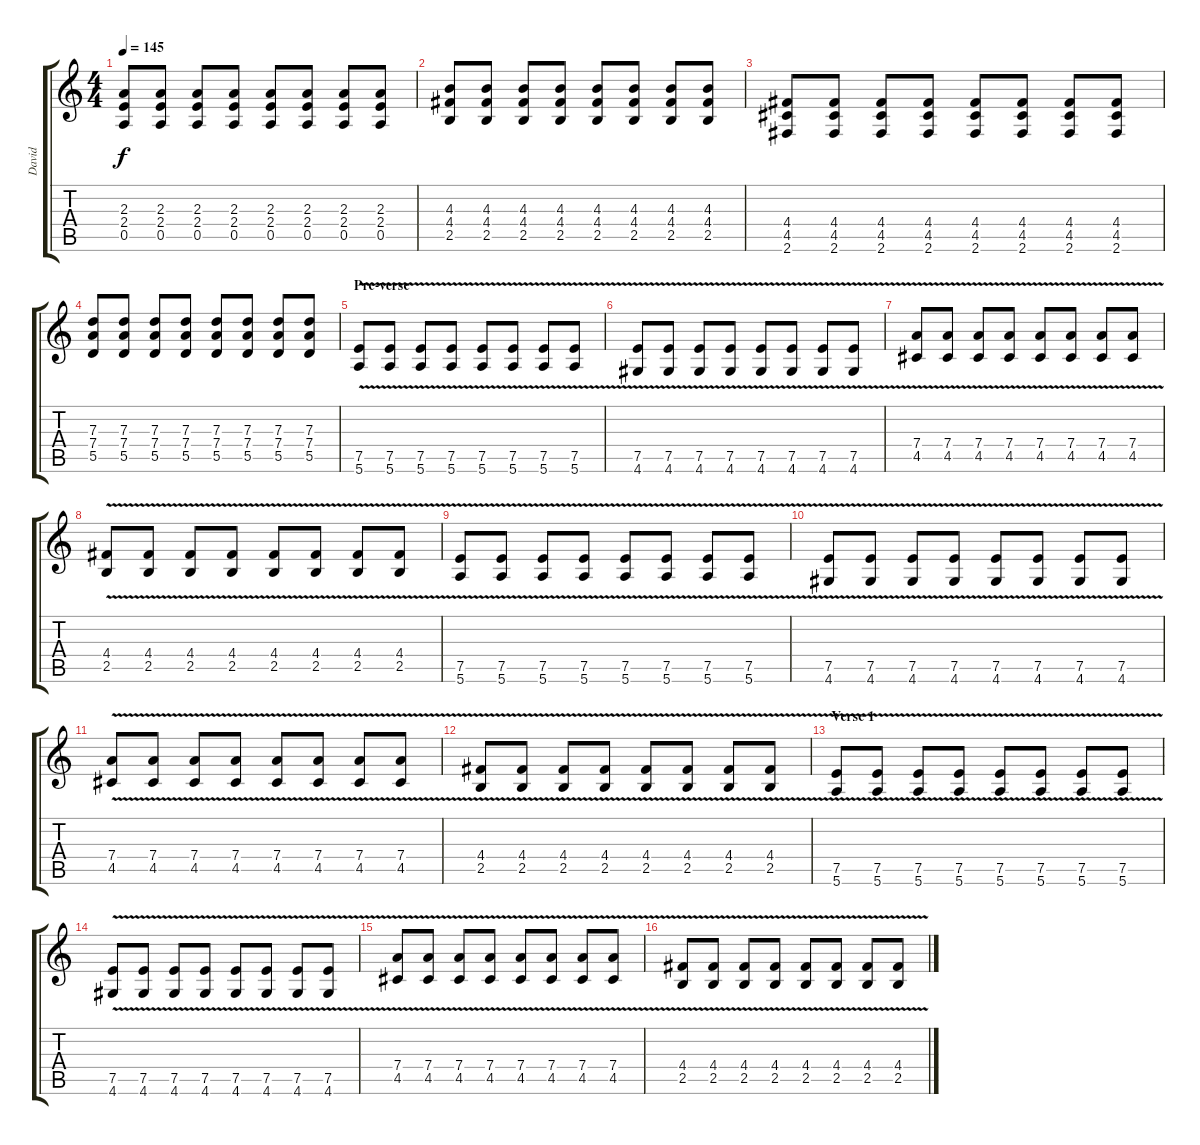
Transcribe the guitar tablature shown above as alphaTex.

\track ("David" "David") {instrument distortionguitar}
\staff {score tabs}
\tuning (E4 B3 G3 D3 A2 E2) {hide}
\ts (4 4)
\tempo 145
\clef g2
\ks c
(2.3 2.4 0.5).8{dy f} (2.3 2.4 0.5).8 (2.3 2.4 0.5).8 (2.3 2.4 0.5).8 (2.3 2.4 0.5).8 (2.3 2.4 0.5).8 (2.3 2.4 0.5).8 (2.3 2.4 0.5).8 |
(4.3 4.4 2.5).8 (4.3 4.4 2.5).8 (4.3 4.4 2.5).8 (4.3 4.4 2.5).8 (4.3 4.4 2.5).8 (4.3 4.4 2.5).8 (4.3 4.4 2.5).8 (4.3 4.4 2.5).8 |
(4.4 4.5 2.6).8 (4.4 4.5 2.6).8 (4.4 4.5 2.6).8 (4.4 4.5 2.6).8 (4.4 4.5 2.6).8 (4.4 4.5 2.6).8 (4.4 4.5 2.6).8 (4.4 4.5 2.6).8 |
(7.3 7.4 5.5).8 (7.3 7.4 5.5).8 (7.3 7.4 5.5).8 (7.3 7.4 5.5).8 (7.3 7.4 5.5).8 (7.3 7.4 5.5).8 (7.3 7.4 5.5).8 (7.3 7.4 5.5).8 |
\section ("" "Pre-verse")
(7.5{v} 5.6{v}).8{volume 7} (7.5{v} 5.6{v}).8 (7.5{v} 5.6{v}).8 (7.5{v} 5.6{v}).8 (7.5{v} 5.6{v}).8 (7.5{v} 5.6{v}).8 (7.5{v} 5.6{v}).8 (7.5{v} 5.6{v}).8 |
(7.5{v} 4.6{v}).8{volume 7} (7.5{v} 4.6{v}).8 (7.5{v} 4.6{v}).8 (7.5{v} 4.6{v}).8 (7.5{v} 4.6{v}).8 (7.5{v} 4.6{v}).8 (7.5{v} 4.6{v}).8 (7.5{v} 4.6{v}).8 |
(7.4{v} 4.5{v}).8{volume 7} (7.4{v} 4.5{v}).8 (7.4{v} 4.5{v}).8 (7.4{v} 4.5{v}).8 (7.4{v} 4.5{v}).8 (7.4{v} 4.5{v}).8 (7.4{v} 4.5{v}).8 (7.4{v} 4.5{v}).8 |
(4.4{v} 2.5{v}).8{volume 7} (4.4{v} 2.5{v}).8 (4.4{v} 2.5{v}).8 (4.4{v} 2.5{v}).8 (4.4{v} 2.5{v}).8 (4.4{v} 2.5{v}).8 (4.4{v} 2.5{v}).8 (4.4{v} 2.5{v}).8 |
(7.5{v} 5.6{v}).8{volume 7} (7.5{v} 5.6{v}).8 (7.5{v} 5.6{v}).8 (7.5{v} 5.6{v}).8 (7.5{v} 5.6{v}).8 (7.5{v} 5.6{v}).8 (7.5{v} 5.6{v}).8 (7.5{v} 5.6{v}).8 |
(7.5{v} 4.6{v}).8{volume 7} (7.5{v} 4.6{v}).8 (7.5{v} 4.6{v}).8 (7.5{v} 4.6{v}).8 (7.5{v} 4.6{v}).8 (7.5{v} 4.6{v}).8 (7.5{v} 4.6{v}).8 (7.5{v} 4.6{v}).8 |
(7.4{v} 4.5{v}).8{volume 7} (7.4{v} 4.5{v}).8 (7.4{v} 4.5{v}).8 (7.4{v} 4.5{v}).8 (7.4{v} 4.5{v}).8 (7.4{v} 4.5{v}).8 (7.4{v} 4.5{v}).8 (7.4{v} 4.5{v}).8 |
(4.4{v} 2.5{v}).8{volume 7} (4.4{v} 2.5{v}).8 (4.4{v} 2.5{v}).8 (4.4{v} 2.5{v}).8 (4.4{v} 2.5{v}).8 (4.4{v} 2.5{v}).8 (4.4{v} 2.5{v}).8 (4.4{v} 2.5{v}).8 |
\section ("" "Verse 1")
(7.5{v} 5.6{v}).8{volume 7} (7.5{v} 5.6{v}).8 (7.5{v} 5.6{v}).8 (7.5{v} 5.6{v}).8 (7.5{v} 5.6{v}).8 (7.5{v} 5.6{v}).8 (7.5{v} 5.6{v}).8 (7.5{v} 5.6{v}).8 |
(7.5{v} 4.6{v}).8{volume 7} (7.5{v} 4.6{v}).8 (7.5{v} 4.6{v}).8 (7.5{v} 4.6{v}).8 (7.5{v} 4.6{v}).8 (7.5{v} 4.6{v}).8 (7.5{v} 4.6{v}).8 (7.5{v} 4.6{v}).8 |
(7.4{v} 4.5{v}).8{volume 7} (7.4{v} 4.5{v}).8 (7.4{v} 4.5{v}).8 (7.4{v} 4.5{v}).8 (7.4{v} 4.5{v}).8 (7.4{v} 4.5{v}).8 (7.4{v} 4.5{v}).8 (7.4{v} 4.5{v}).8 |
(4.4{v} 2.5{v}).8{volume 7} (4.4{v} 2.5{v}).8 (4.4{v} 2.5{v}).8 (4.4{v} 2.5{v}).8 (4.4{v} 2.5{v}).8 (4.4{v} 2.5{v}).8 (4.4{v} 2.5{v}).8 (4.4{v} 2.5{v}).8
